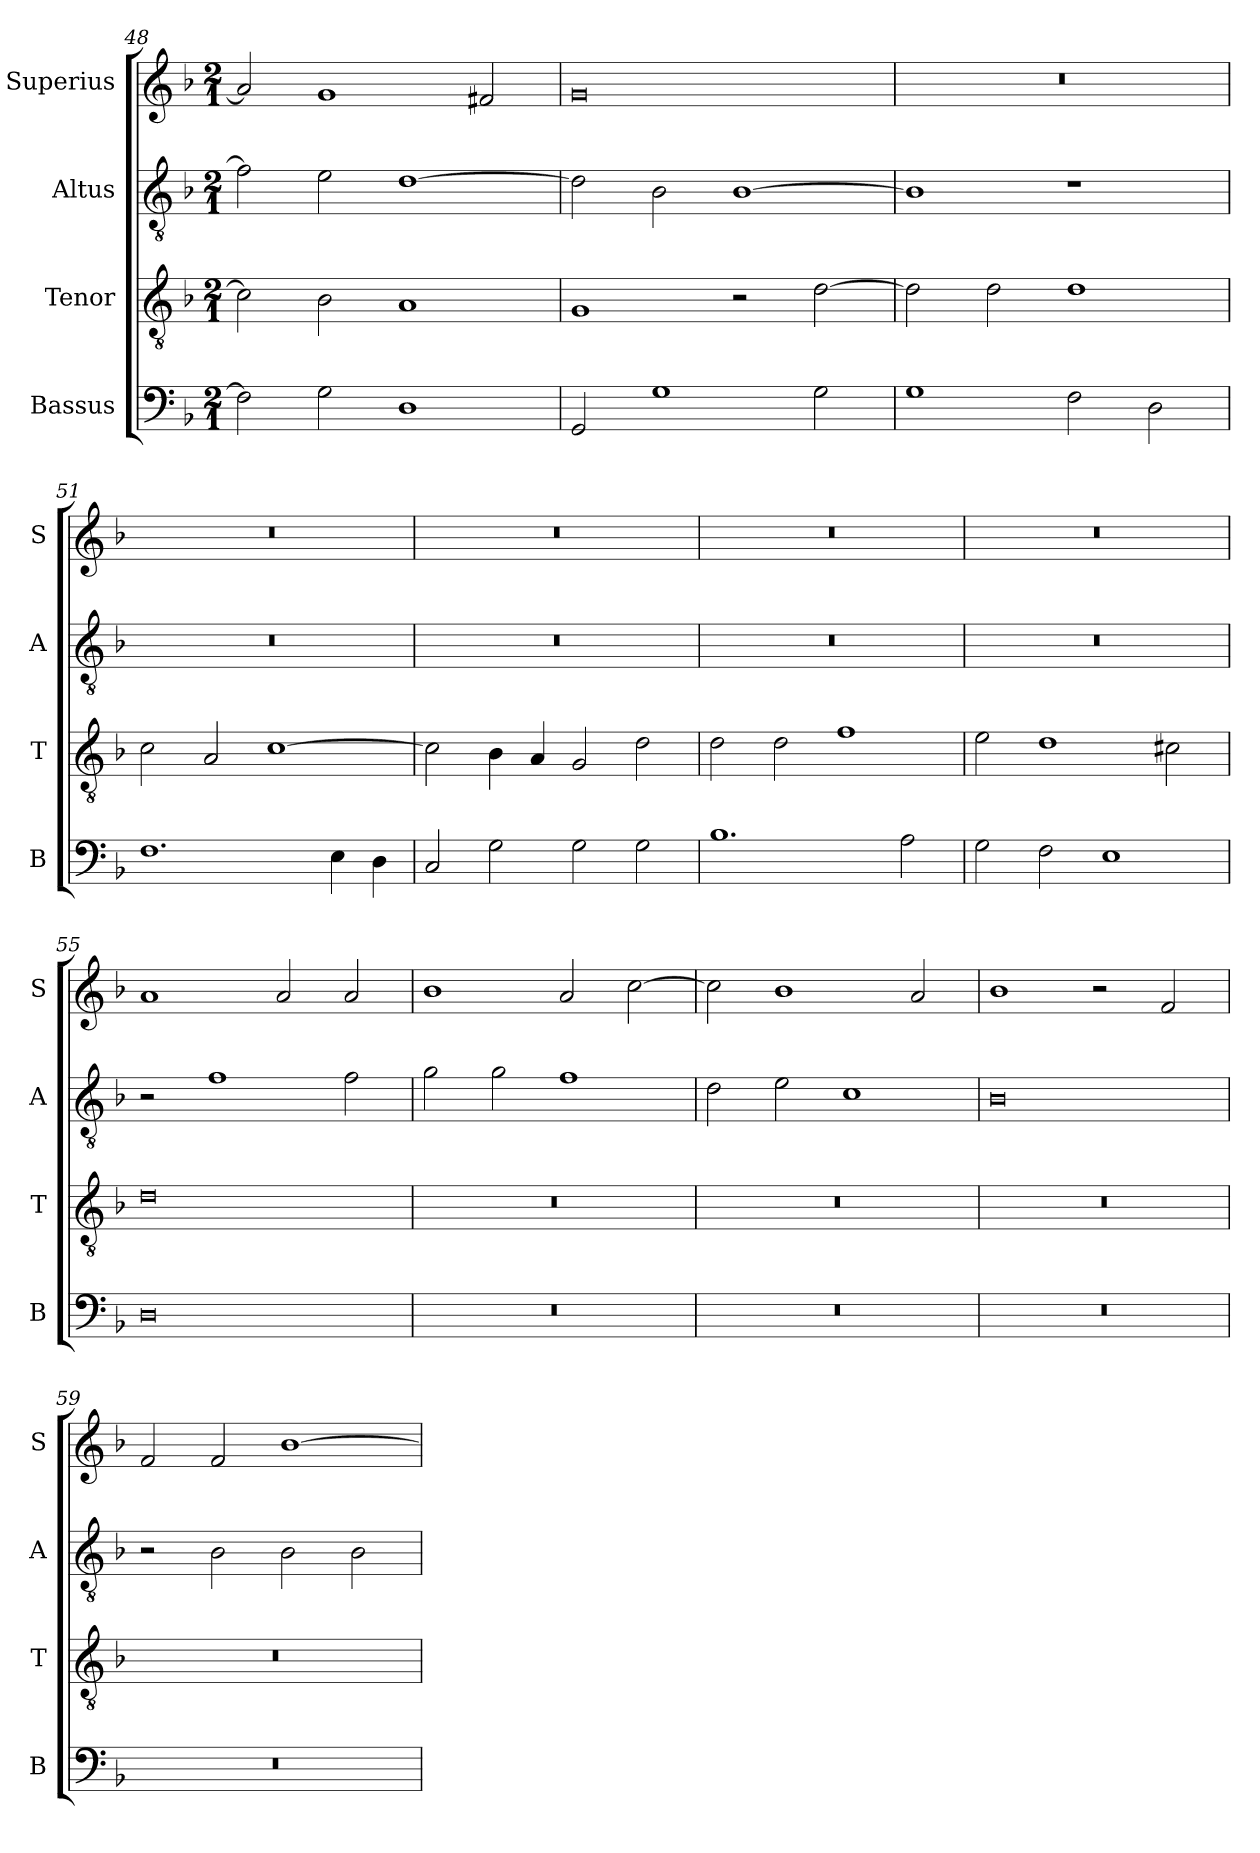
**kern	**kern	**kern	**kern
*part4	*part3	*part2	*part1
*staff4	*staff3	*staff2	*staff1
*I"Bassus	*I"Tenor	*I"Altus	*I"Superius
*I'B	*I'T	*I'A	*I'S
*clefF4	*clefGv2	*clefGv2	*clefG2
*k[b-]	*k[b-]	*k[b-]	*k[b-]
*F:	*F:	*F:	*F:
*M2/1	*M2/1	*M2/1	*M2/1
=48	=48	=48	=48
2F]	2c]	2f]	2a]
2G	2B-	2e	1g
1D	1A	[1d	.
.	.	.	2f#X
=49	=49	=49	=49
2GG	1G	2d]	0g
1G	.	2B-	.
.	2r	[1B-	.
2G	[2d	.	.
=50	=50	=50	=50
1G	2d]	1B-]	0r
.	2d	.	.
2F	1d	1r	.
2D	.	.	.
=51	=51	=51	=51
1.F	2c	0r	0r
.	2A	.	.
.	[1c	.	.
4E	.	.	.
4D	.	.	.
=52	=52	=52	=52
2C	2c]	0r	0r
2G	4B-	.	.
.	4A	.	.
2G	2G	.	.
2G	2d	.	.
=53	=53	=53	=53
1.B-	2d	0r	0r
.	2d	.	.
.	1f	.	.
2A	.	.	.
=54	=54	=54	=54
2G	2e	0r	0r
2F	1d	.	.
1E	.	.	.
.	2c#X	.	.
=55	=55	=55	=55
0D	0d	2r	1a
.	.	1f	.
.	.	.	2a
.	.	2f	2a
=56	=56	=56	=56
0r	0r	2g	1b-
.	.	2g	.
.	.	1f	2a
.	.	.	[2cc
=57	=57	=57	=57
0r	0r	2d	2cc]
.	.	2e	1b-
.	.	1c	.
.	.	.	2a
=58	=58	=58	=58
0r	0r	0B-	1b-
.	.	.	2r
.	.	.	2f
=59	=59	=59	=59
0r	0r	2r	2f
.	.	2B-	2f
.	.	2B-	[1b-
.	.	2B-	.
=	=	=	=
*-	*-	*-	*-
